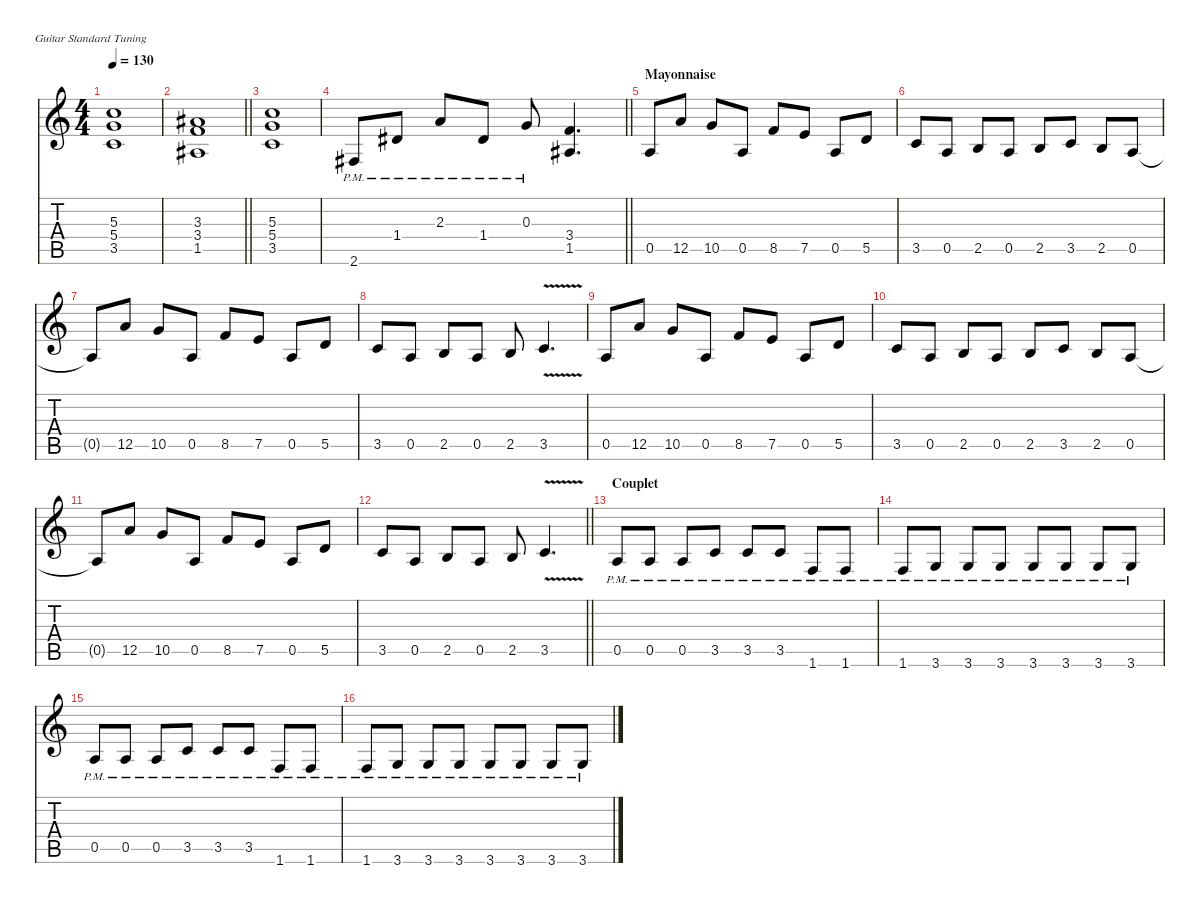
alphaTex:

\defaultSystemsLayout 4
\hideDynamics
\bracketExtendMode nobrackets
\track ("Sylvain" " ") {instrument distortionguitar}
\staff {score tabs}
\tuning (E4 B3 G3 D3 A2 E2)
\ts (4 4)
\tempo 130
\clef g2
\ks c
(5.3 5.4 3.5).1{dy f beam Up} |
\barLineRight lightlight
(3.3{acc #} 3.4 1.5{acc #}).1{beam Up} |
(3.5 5.4 5.3).1{beam Up} |
\barLineRight lightlight
2.6{pm acc #}.8{beam Up} 1.4{pm acc #}.8{beam Up} 2.3{pm}.8{beam Up} 1.4{pm acc #}.8{beam Up} 0.3{pm}.8{beam Up} (3.4 1.5{acc #}).4{d beam Up} |
\section ("" "Mayonnaise")
0.5.8{beam Up} 12.5.8{beam Up} 10.5.8{beam Up} 0.5.8{beam Up} 8.5.8{beam Up} 7.5.8{beam Up} 0.5.8{beam Up} 5.5.8{beam Up} |
3.5.8{beam Up} 0.5.8{beam Up} 2.5.8{beam Up} 0.5.8{beam Up} 2.5.8{beam Up} 3.5.8{beam Up} 2.5.8{beam Up} 0.5.8{beam Up} |
0.5{t}.8{beam Up} 12.5.8{beam Up} 10.5.8{beam Up} 0.5.8{beam Up} 8.5.8{beam Up} 7.5.8{beam Up} 0.5.8{beam Up} 5.5.8{beam Up} |
3.5.8{beam Up} 0.5.8{beam Up} 2.5.8{beam Up} 0.5.8{beam Up} 2.5.8{beam Up} 3.5{v}.4{d beam Up} |
0.5.8{beam Up} 12.5.8{beam Up} 10.5.8{beam Up} 0.5.8{beam Up} 8.5.8{beam Up} 7.5.8{beam Up} 0.5.8{beam Up} 5.5.8{beam Up} |
3.5.8{beam Up} 0.5.8{beam Up} 2.5.8{beam Up} 0.5.8{beam Up} 2.5.8{beam Up} 3.5.8{beam Up} 2.5.8{beam Up} 0.5.8{beam Up} |
0.5{t}.8{beam Up} 12.5.8{beam Up} 10.5.8{beam Up} 0.5.8{beam Up} 8.5.8{beam Up} 7.5.8{beam Up} 0.5.8{beam Up} 5.5.8{beam Up} |
\barLineRight lightlight
3.5.8{beam Up} 0.5.8{beam Up} 2.5.8{beam Up} 0.5.8{beam Up} 2.5.8{beam Up} 3.5{v}.4{d beam Up} |
\section ("" "Couplet")
0.5{pm}.8{dy mf beam Up} 0.5{pm}.8{beam Up} 0.5{pm}.8{beam Up} 3.5{pm}.8{beam Up} 3.5{pm}.8{beam Up} 3.5{pm}.8{beam Up} 1.6{pm}.8{beam Up} 1.6{pm}.8{beam Up} |
1.6{pm}.8{beam Up} 3.6{pm}.8{beam Up} 3.6{pm}.8{beam Up} 3.6{pm}.8{beam Up} 3.6{pm}.8{beam Up} 3.6{pm}.8{beam Up} 3.6{pm}.8{beam Up} 3.6{pm}.8{beam Up} |
0.5{pm}.8{beam Up} 0.5{pm}.8{beam Up} 0.5{pm}.8{beam Up} 3.5{pm}.8{beam Up} 3.5{pm}.8{beam Up} 3.5{pm}.8{beam Up} 1.6{pm}.8{beam Up} 1.6{pm}.8{beam Up} |
1.6{pm}.8{beam Up} 3.6{pm}.8{beam Up} 3.6{pm}.8{beam Up} 3.6{pm}.8{beam Up} 3.6{pm}.8{beam Up} 3.6{pm}.8{beam Up} 3.6{pm}.8{beam Up} 3.6{pm}.8{beam Up}
